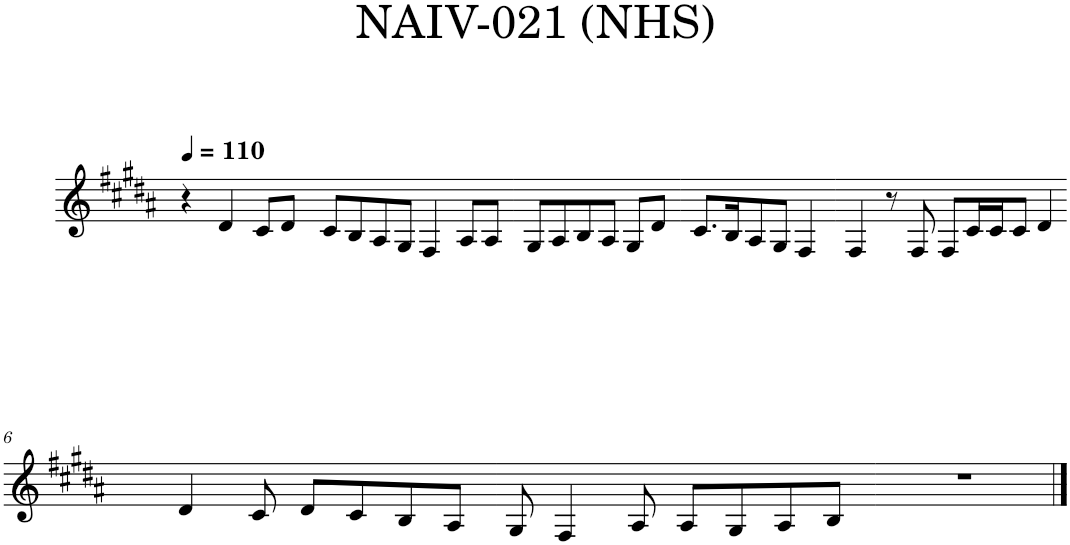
**kern
*part1
*staff1
*I"Piano
*I'Pno.
*clefG2
*k[f#c#g#d#a#]
=1
4r
4d#/
8c#/L
8d#/J
=2
8c#/L
8B/
8A#/
8G#/J
4F#/
8A#/L
8A#/J
=3
8G#/L
8A#/
8B/
8A#/J
8G#/L
8d#/J
=4
8.c#/L
16B/K
8A#/
8G#/J
4F#/
=5
4F#/
8r
8F#/
8F#/L
16c#/L
16c#/J
8c#/J
[8d#/
!!LO:LB:g=z
=6
8d#/]
4d#/
8c#/
8d#/L
8c#/
8B/
8A#/J
=7
8G#/
4F#/
8A#/
8A#/L
8G#/
8A#/
8B/J
=8
1r
==
*-
